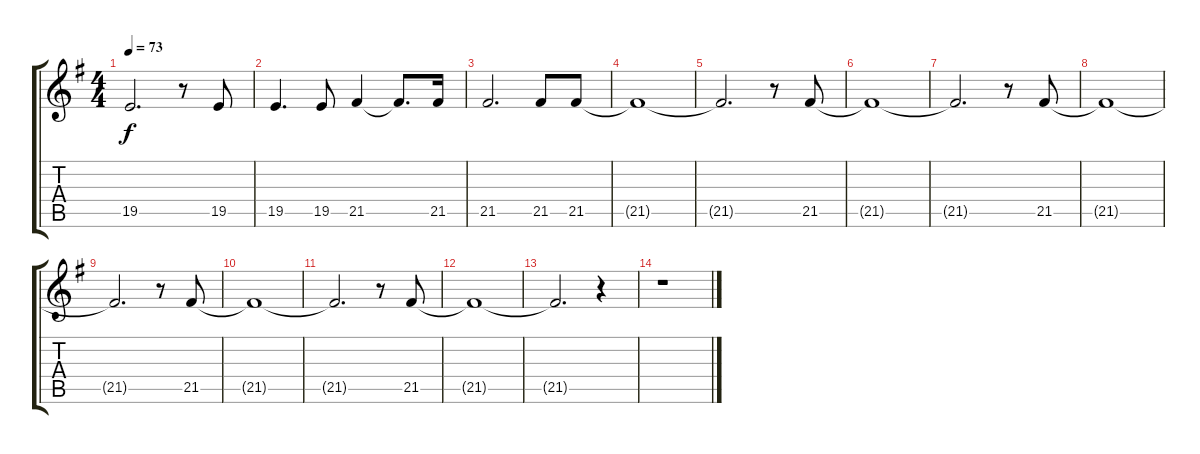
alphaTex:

\track "" {instrument clarinet}
\staff {score tabs}
\tuning (E4 B3 G3 D3 A2 E2) {hide}
\ts (4 4)
\tempo 73
\clef g2
\ks eminor
19.5.2{d dy f} r.8 19.5.8 |
19.5.4{d} 19.5.8 21.5.4 21.5{t}.8{d} 21.5.16 |
21.5.2{d} 21.5.8 21.5.8 |
21.5{t}.1 |
21.5{t}.2{d} r.8 21.5.8 |
21.5{t}.1 |
21.5{t}.2{d} r.8 21.5.8 |
21.5{t}.1 |
21.5{t}.2{d} r.8 21.5.8 |
21.5{t}.1 |
21.5{t}.2{d} r.8 21.5.8 |
21.5{t}.1 |
21.5{t}.2{d} r.4 |
r.1
